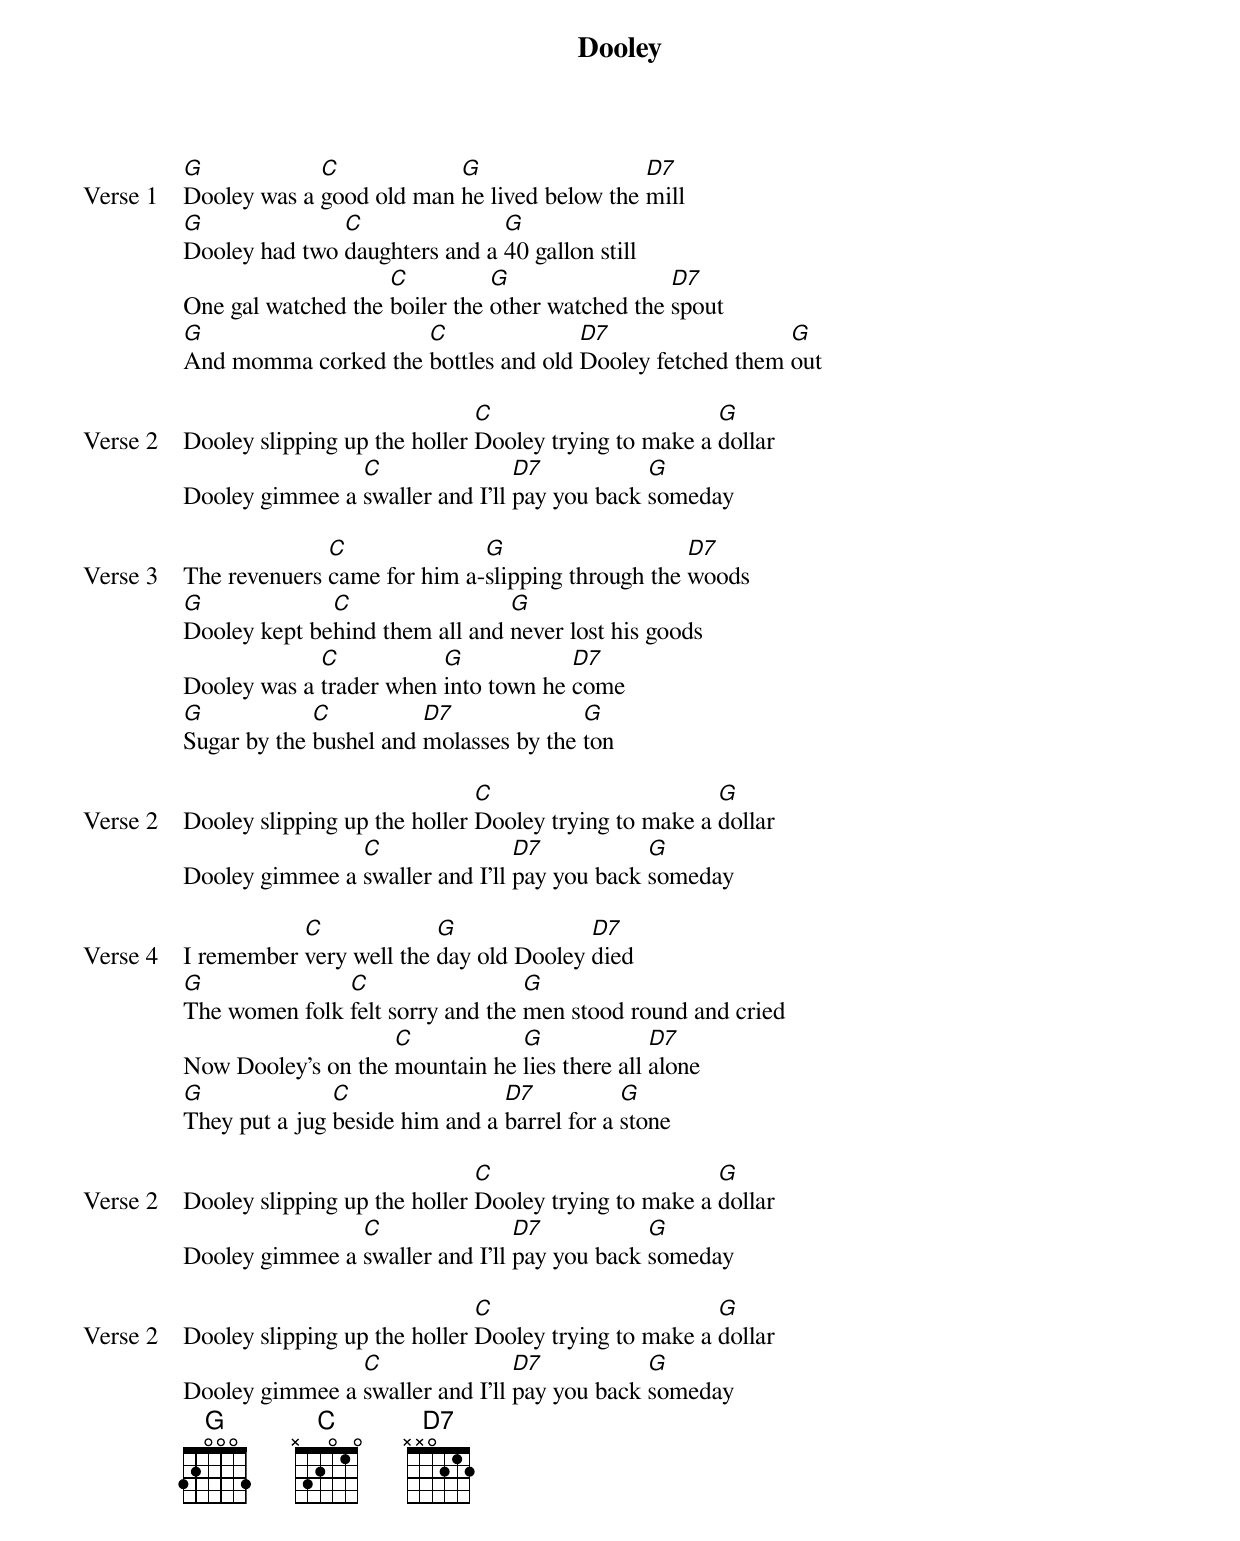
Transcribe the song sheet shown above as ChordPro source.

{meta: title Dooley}
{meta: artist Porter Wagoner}
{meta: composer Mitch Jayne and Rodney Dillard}

{start_of_verse: Verse 1}
[G]Dooley was a [C]good old man [G]he lived below the [D7]mill
[G]Dooley had two [C]daughters and a [G]40 gallon still
One gal watched the [C]boiler the [G]other watched the [D7]spout
[G]And momma corked the [C]bottles and old [D7]Dooley fetched them [G]out
{end_of_verse}

{start_of_verse: Verse 2}
Dooley slipping up the holler [C]Dooley trying to make a [G]dollar
Dooley gimmee a [C]swaller and I'll [D7]pay you back [G]someday
{end_of_verse}

{start_of_verse: Verse 3}
The revenuers [C]came for him a-[G]slipping through the [D7]woods
[G]Dooley kept be[C]hind them all and [G]never lost his goods
Dooley was a [C]trader when [G]into town he [D7]come
[G]Sugar by the [C]bushel and [D7]molasses by the [G]ton
{end_of_verse}

{start_of_verse: Verse 2}
Dooley slipping up the holler [C]Dooley trying to make a [G]dollar
Dooley gimmee a [C]swaller and I'll [D7]pay you back [G]someday
{end_of_verse}

{start_of_verse: Verse 4}
I remember [C]very well the [G]day old Dooley [D7]died
[G]The women folk [C]felt sorry and the [G]men stood round and cried
Now Dooley's on the [C]mountain he [G]lies there all [D7]alone
[G]They put a jug [C]beside him and a [D7]barrel for a [G]stone
{end_of_verse}

{start_of_verse: Verse 2}
Dooley slipping up the holler [C]Dooley trying to make a [G]dollar
Dooley gimmee a [C]swaller and I'll [D7]pay you back [G]someday
{end_of_verse}

{start_of_verse: Verse 2}
Dooley slipping up the holler [C]Dooley trying to make a [G]dollar
Dooley gimmee a [C]swaller and I'll [D7]pay you back [G]someday
{end_of_verse}
